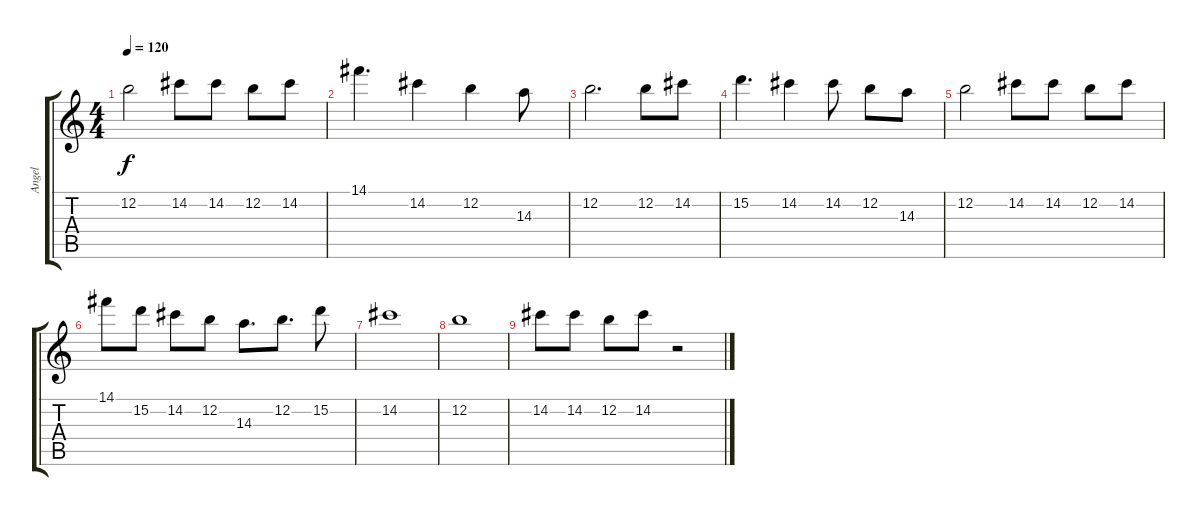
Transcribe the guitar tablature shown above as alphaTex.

\track ("Angel" "Angel") {instrument distortionguitar}
\staff {score tabs}
\tuning (E4 B3 G3 D3 A2 E2) {hide}
\ts (4 4)
\tempo 120
\clef g2
\ks c
12.2.2{dy f} 14.2.8 14.2.8 12.2.8 14.2.8 |
14.1.4{d} 14.2.4 12.2.4 14.3.8 |
12.2.2{d} 12.2.8 14.2.8 |
15.2.4{d} 14.2.4 14.2.8 12.2.8 14.3.8 |
12.2.2 14.2.8 14.2.8 12.2.8 14.2.8 |
14.1.8 15.2.8 14.2.8 12.2.8 14.3.8{d} 12.2.8{d} 15.2.8 |
14.2.1 |
12.2.1 |
14.2.8 14.2.8 12.2.8 14.2.8 r.2
